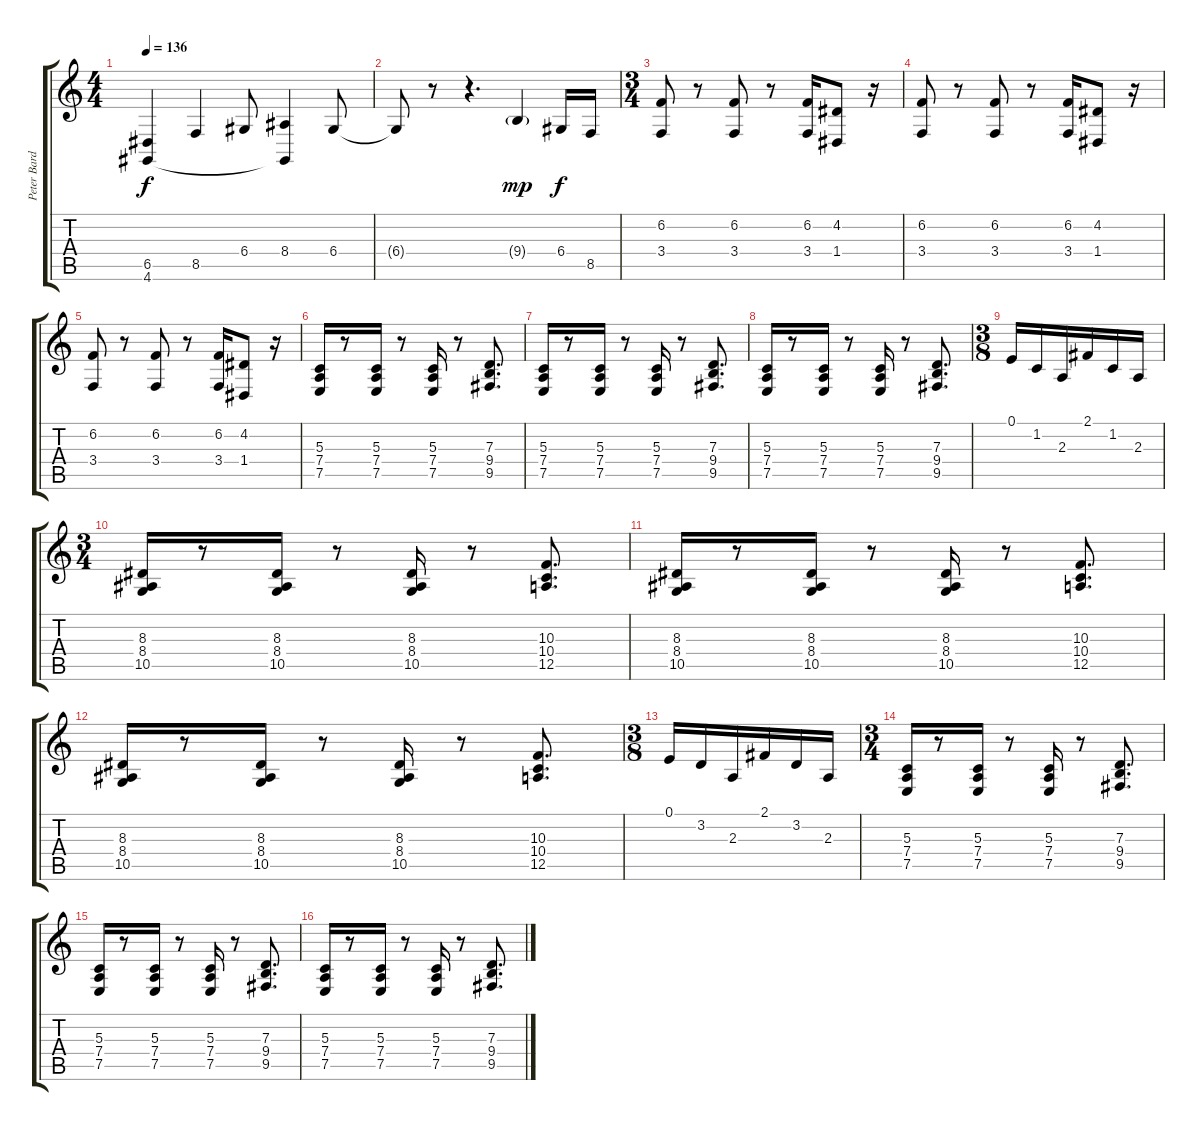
\track ("Peter Bardens" "Peter Bard") {instrument harmonica}
\staff {score tabs}
\tuning (E4 B3 G3 D3 A2 E2) {hide}
\ts (4 4)
\tempo 136
\clef g2
\ks c
(6.5 4.6).4{dy f} 8.5.4 6.4.8 (8.4 4.6{t}).4 6.4.8 |
6.4{t}.8 r.8 r.4{d} 9.4{g}.4{dy mp} 6.4.16{dy f} 8.5.16 |
\ts (3 4)
(6.2 3.4).8 r.8 (6.2 3.4).8 r.8 (6.2 3.4).16 (4.2 1.4).8 r.16 |
(6.2 3.4).8 r.8 (6.2 3.4).8 r.8 (6.2 3.4).16 (4.2 1.4).8 r.16 |
(6.2 3.4).8 r.8 (6.2 3.4).8 r.8 (6.2 3.4).16 (4.2 1.4).8 r.16 |
(5.3 7.4 7.5).16 r.8 (5.3 7.4 7.5).16 r.8 (5.3 7.4 7.5).16 r.8 (7.3 9.4 9.5).8{d} |
(5.3 7.4 7.5).16 r.8 (5.3 7.4 7.5).16 r.8 (5.3 7.4 7.5).16 r.8 (7.3 9.4 9.5).8{d} |
(5.3 7.4 7.5).16 r.8 (5.3 7.4 7.5).16 r.8 (5.3 7.4 7.5).16 r.8 (7.3 9.4 9.5).8{d} |
\ts (3 8)
0.1.16 1.2.16 2.3.16 2.1.16 1.2.16 2.3.16 |
\ts (3 4)
(8.3 8.4 10.5).16 r.8 (8.3 8.4 10.5).16 r.8 (8.3 8.4 10.5).16 r.8 (10.3 10.4 12.5).8{d} |
(8.3 8.4 10.5).16 r.8 (8.3 8.4 10.5).16 r.8 (8.3 8.4 10.5).16 r.8 (10.3 10.4 12.5).8{d} |
(8.3 8.4 10.5).16 r.8 (8.3 8.4 10.5).16 r.8 (8.3 8.4 10.5).16 r.8 (10.3 10.4 12.5).8{d} |
\ts (3 8)
0.1.16 3.2.16 2.3.16 2.1.16 3.2.16 2.3.16 |
\ts (3 4)
(5.3 7.4 7.5).16 r.8 (5.3 7.4 7.5).16 r.8 (5.3 7.4 7.5).16 r.8 (7.3 9.4 9.5).8{d} |
(5.3 7.4 7.5).16 r.8 (5.3 7.4 7.5).16 r.8 (5.3 7.4 7.5).16 r.8 (7.3 9.4 9.5).8{d} |
(5.3 7.4 7.5).16 r.8 (5.3 7.4 7.5).16 r.8 (5.3 7.4 7.5).16 r.8 (7.3 9.4 9.5).8{d}
